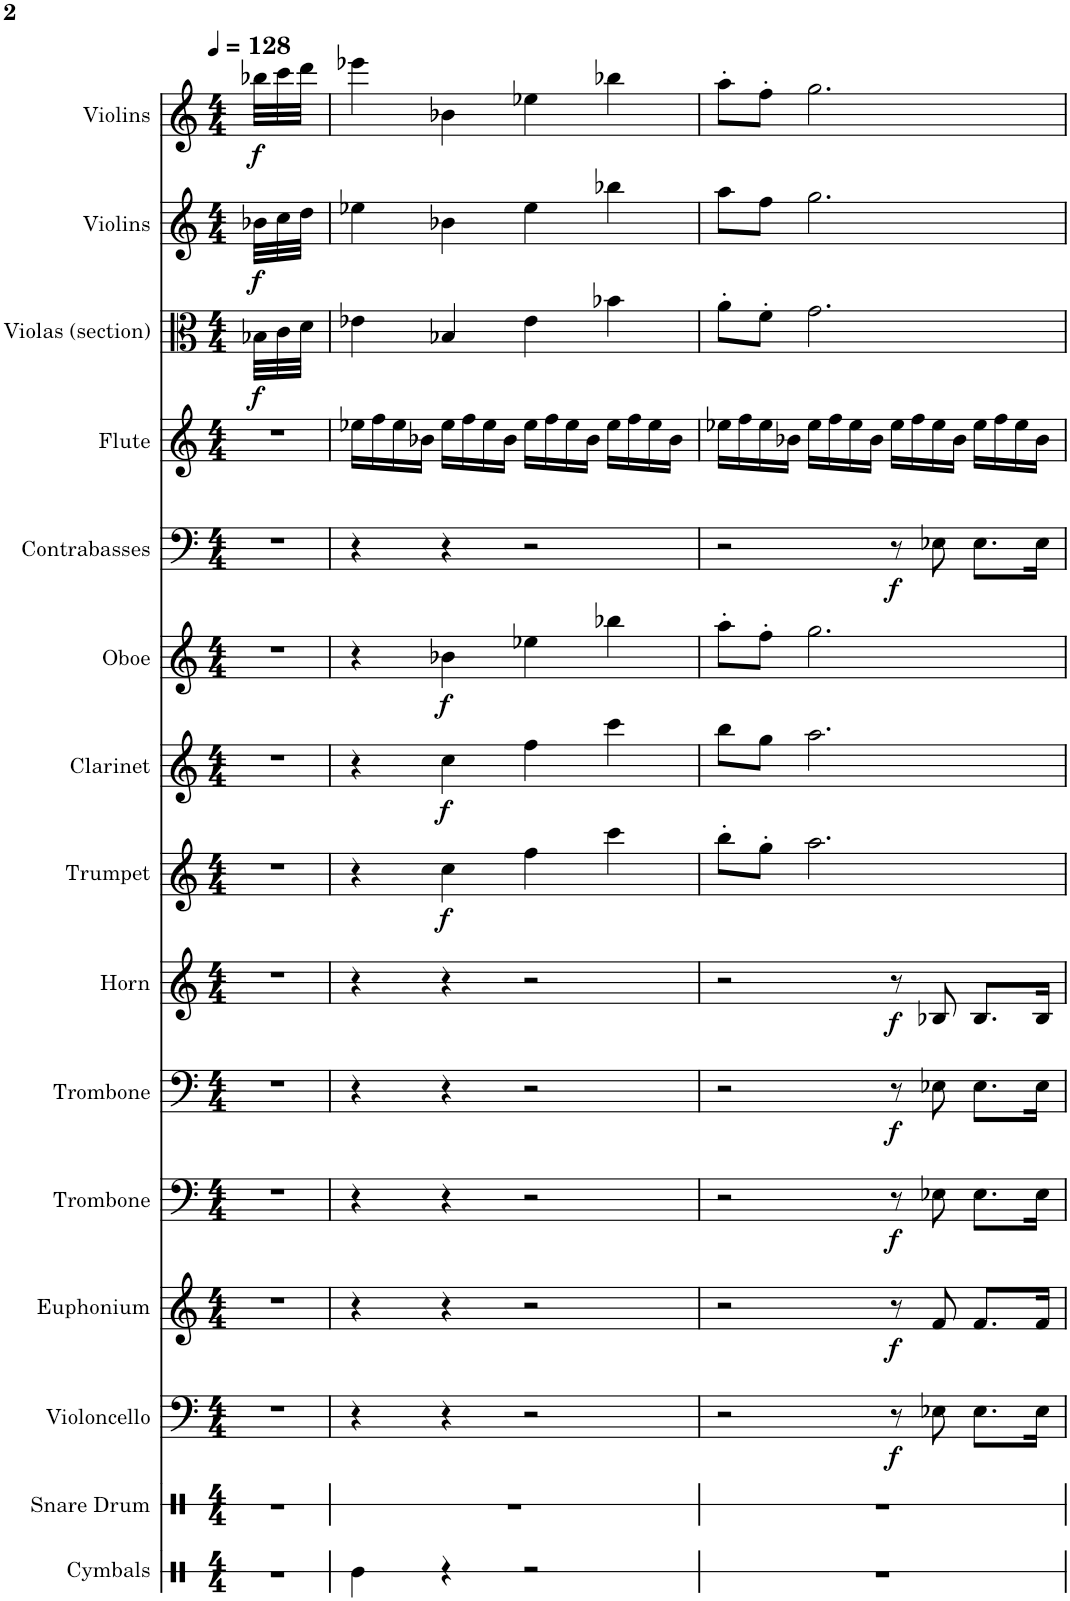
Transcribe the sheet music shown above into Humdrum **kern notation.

**kern	**kern	**kern	**dynam	**kern	**dynam	**kern	**dynam	**kern	**dynam	**kern	**dynam	**kern	**dynam	**kern	**dynam	**kern	**dynam	**kern	**dynam	**kern	**kern	**dynam	**kern	**dynam	**kern	**dynam
*part15	*part14	*part13	*part13	*part12	*part12	*part11	*part11	*part10	*part10	*part9	*part9	*part8	*part8	*part7	*part7	*part6	*part6	*part5	*part5	*part4	*part3	*part3	*part2	*part2	*part1	*part1
*staff15	*staff14	*staff13	*staff13	*staff12	*staff12	*staff11	*staff11	*staff10	*staff10	*staff9	*staff9	*staff8	*staff8	*staff7	*staff7	*staff6	*staff6	*staff5	*staff5	*staff4	*staff3	*staff3	*staff2	*staff2	*staff1	*staff1
*I"Cymbals	*I"Snare Drum	*I"Violoncello	*	*I"Euphonium	*	*I"Trombone	*	*I"Trombone	*	*I"Horn	*	*I"Trumpet	*	*I"Clarinet	*	*I"Oboe	*	*I"Contrabasses	*	*I"Flute	*I"Violas (section)	*	*I"Violins	*	*I"Violins	*
*I'Cym.	*I'SD	*I'Vc.	*	*I'Euph.	*	*I'Tbn.	*	*I'Tbn.	*	*I'Hn.	*	*I'Tpt.	*	*I'Cl.	*	*I'Ob.	*	*I'Cbs.	*	*I'Fl.	*I'Vlas.	*	*I'Vlns.	*	*I'Vlns.	*
*stria1	*stria1	*	*	*	*	*	*	*	*	*	*	*	*	*	*	*	*	*	*	*	*	*	*	*	*	*
*clefX	*clefX	*clefF4	*	*clefG2	*	*clefF4	*	*clefF4	*	*clefG2	*	*clefG2	*	*clefG2	*	*clefG2	*	*clefF4	*	*clefG2	*clefC3	*	*clefG2	*	*clefG2	*
*	*	*	*	*Trd8c14	*	*	*	*	*	*Trd4c7	*	*Trd1c2	*	*Trd1c2	*	*	*	*Trd7c12	*	*	*	*	*	*	*	*
*k[]	*k[]	*k[]	*	*k[]	*	*k[]	*	*k[]	*	*k[]	*	*k[]	*	*k[]	*	*k[]	*	*k[]	*	*k[]	*k[]	*	*k[]	*	*k[]	*
*M4/4	*M4/4	*M4/4	*	*M4/4	*	*M4/4	*	*M4/4	*	*M4/4	*	*M4/4	*	*M4/4	*	*M4/4	*	*M4/4	*	*M4/4	*M4/4	*	*M4/4	*	*M4/4	*
*MM128	*MM128	*MM128	*	*MM128	*	*MM128	*	*MM128	*	*MM128	*	*MM128	*	*MM128	*	*MM128	*	*MM128	*	*MM128	*MM128	*	*MM128	*	*MM128	*
=1	=1	=1	=1	=1	=1	=1	=1	=1	=1	=1	=1	=1	=1	=1	=1	=1	=1	=1	=1	=1	=1	=1	=1	=1	=1	=1
!	!	!	!	!	!	!	!	!	!	!	!	!	!	!	!	!	!	!	!	!	!	!LO:DY:b	!	!LO:DY:b	!	!LO:DY:b
1r	1r	1r	.	1r	.	1r	.	1r	.	1r	.	1r	.	1r	.	1r	.	1r	.	1r	32B-X\LLL	f	32b-X\LLL	f	32bb-X\LLL	f
.	.	.	.	.	.	.	.	.	.	.	.	.	.	.	.	.	.	.	.	.	32c\	.	32cc\	.	32ccc\	.
.	.	.	.	.	.	.	.	.	.	.	.	.	.	.	.	.	.	.	.	.	32d\JJJ	.	32dd\JJJ	.	32ddd\JJJ	.
.	.	.	.	.	.	.	.	.	.	.	.	.	.	.	.	.	.	.	.	.	2ryy	.	2ryy	.	2ryy	.
.	.	.	.	.	.	.	.	.	.	.	.	.	.	.	.	.	.	.	.	.	4ryy	.	4ryy	.	4ryy	.
.	.	.	.	.	.	.	.	.	.	.	.	.	.	.	.	.	.	.	.	.	8ryy	.	8ryy	.	8ryy	.
.	.	.	.	.	.	.	.	.	.	.	.	.	.	.	.	.	.	.	.	.	32ryy	.	32ryy	.	32ryy	.
=2	=2	=2	=2	=2	=2	=2	=2	=2	=2	=2	=2	=2	=2	=2	=2	=2	=2	=2	=2	=2	=2	=2	=2	=2	=2	=2
4Re\	1r	4r	.	4r	.	4r	.	4r	.	4r	.	4r	.	4r	.	4r	.	4r	.	16ee-X\LL	4e-X\	.	4ee-X\	.	4eee-X\	.
.	.	.	.	.	.	.	.	.	.	.	.	.	.	.	.	.	.	.	.	16ff\	.	.	.	.	.	.
.	.	.	.	.	.	.	.	.	.	.	.	.	.	.	.	.	.	.	.	16ee-\	.	.	.	.	.	.
.	.	.	.	.	.	.	.	.	.	.	.	.	.	.	.	.	.	.	.	16b-X\JJ	.	.	.	.	.	.
!	!	!	!	!	!	!	!	!	!	!	!	!	!LO:DY:b	!	!LO:DY:b	!	!LO:DY:b	!	!	!	!	!	!	!	!	!
4r	.	4r	.	4r	.	4r	.	4r	.	4r	.	4cc\	f	4cc\	f	4b-X\	f	4r	.	16ee-\LL	4B-X/	.	4b-X\	.	4b-X\	.
.	.	.	.	.	.	.	.	.	.	.	.	.	.	.	.	.	.	.	.	16ff\	.	.	.	.	.	.
.	.	.	.	.	.	.	.	.	.	.	.	.	.	.	.	.	.	.	.	16ee-\	.	.	.	.	.	.
.	.	.	.	.	.	.	.	.	.	.	.	.	.	.	.	.	.	.	.	16b-\JJ	.	.	.	.	.	.
2r	.	2r	.	2r	.	2r	.	2r	.	2r	.	4ff\	.	4ff\	.	4ee-X\	.	2r	.	16ee-\LL	4e-\	.	4ee-\	.	4ee-X\	.
.	.	.	.	.	.	.	.	.	.	.	.	.	.	.	.	.	.	.	.	16ff\	.	.	.	.	.	.
.	.	.	.	.	.	.	.	.	.	.	.	.	.	.	.	.	.	.	.	16ee-\	.	.	.	.	.	.
.	.	.	.	.	.	.	.	.	.	.	.	.	.	.	.	.	.	.	.	16b-\JJ	.	.	.	.	.	.
.	.	.	.	.	.	.	.	.	.	.	.	4ccc\	.	4ccc\	.	4bb-X\	.	.	.	16ee-\LL	4b-X\	.	4bb-X\	.	4bb-X\	.
.	.	.	.	.	.	.	.	.	.	.	.	.	.	.	.	.	.	.	.	16ff\	.	.	.	.	.	.
.	.	.	.	.	.	.	.	.	.	.	.	.	.	.	.	.	.	.	.	16ee-\	.	.	.	.	.	.
.	.	.	.	.	.	.	.	.	.	.	.	.	.	.	.	.	.	.	.	16b-\JJ	.	.	.	.	.	.
=3	=3	=3	=3	=3	=3	=3	=3	=3	=3	=3	=3	=3	=3	=3	=3	=3	=3	=3	=3	=3	=3	=3	=3	=3	=3	=3
1r	1r	2r	.	2r	.	2r	.	2r	.	2r	.	8bb'\L	.	8bb\L	.	8aa'\L	.	2r	.	16ee-X\LL	8a'\L	.	8aa\L	.	8aa'\L	.
.	.	.	.	.	.	.	.	.	.	.	.	.	.	.	.	.	.	.	.	16ff\	.	.	.	.	.	.
.	.	.	.	.	.	.	.	.	.	.	.	8gg'\J	.	8gg\J	.	8ff'\J	.	.	.	16ee-\	8f'\J	.	8ff\J	.	8ff'\J	.
.	.	.	.	.	.	.	.	.	.	.	.	.	.	.	.	.	.	.	.	16b-X\JJ	.	.	.	.	.	.
.	.	.	.	.	.	.	.	.	.	.	.	2.aa\	.	2.aa\	.	2.gg\	.	.	.	16ee-\LL	2.g\	.	2.gg\	.	2.gg\	.
.	.	.	.	.	.	.	.	.	.	.	.	.	.	.	.	.	.	.	.	16ff\	.	.	.	.	.	.
.	.	.	.	.	.	.	.	.	.	.	.	.	.	.	.	.	.	.	.	16ee-\	.	.	.	.	.	.
.	.	.	.	.	.	.	.	.	.	.	.	.	.	.	.	.	.	.	.	16b-\JJ	.	.	.	.	.	.
!	!	!	!LO:DY:b	!	!LO:DY:b	!	!LO:DY:b	!	!LO:DY:b	!	!LO:DY:b	!	!	!	!	!	!	!	!LO:DY:b	!	!	!	!	!	!	!
.	.	8r	f	8r	f	8r	f	8r	f	8r	f	.	.	.	.	.	.	8r	f	16ee-\LL	.	.	.	.	.	.
.	.	.	.	.	.	.	.	.	.	.	.	.	.	.	.	.	.	.	.	16ff\	.	.	.	.	.	.
.	.	8E-X\	.	8f/	.	8E-X\	.	8E-X\	.	8B-X/	.	.	.	.	.	.	.	8E-X\	.	16ee-\	.	.	.	.	.	.
.	.	.	.	.	.	.	.	.	.	.	.	.	.	.	.	.	.	.	.	16b-\JJ	.	.	.	.	.	.
.	.	8.E-\L	.	8.f/L	.	8.E-\L	.	8.E-\L	.	8.B-/L	.	.	.	.	.	.	.	8.E-\L	.	16ee-\LL	.	.	.	.	.	.
.	.	.	.	.	.	.	.	.	.	.	.	.	.	.	.	.	.	.	.	16ff\	.	.	.	.	.	.
.	.	.	.	.	.	.	.	.	.	.	.	.	.	.	.	.	.	.	.	16ee-\	.	.	.	.	.	.
.	.	16E-\Jk	.	16f/Jk	.	16E-\Jk	.	16E-\Jk	.	16B-/Jk	.	.	.	.	.	.	.	16E-\Jk	.	16b-\JJ	.	.	.	.	.	.
=	=	=	=	=	=	=	=	=	=	=	=	=	=	=	=	=	=	=	=	=	=	=	=	=	=	=
*-	*-	*-	*-	*-	*-	*-	*-	*-	*-	*-	*-	*-	*-	*-	*-	*-	*-	*-	*-	*-	*-	*-	*-	*-	*-	*-
